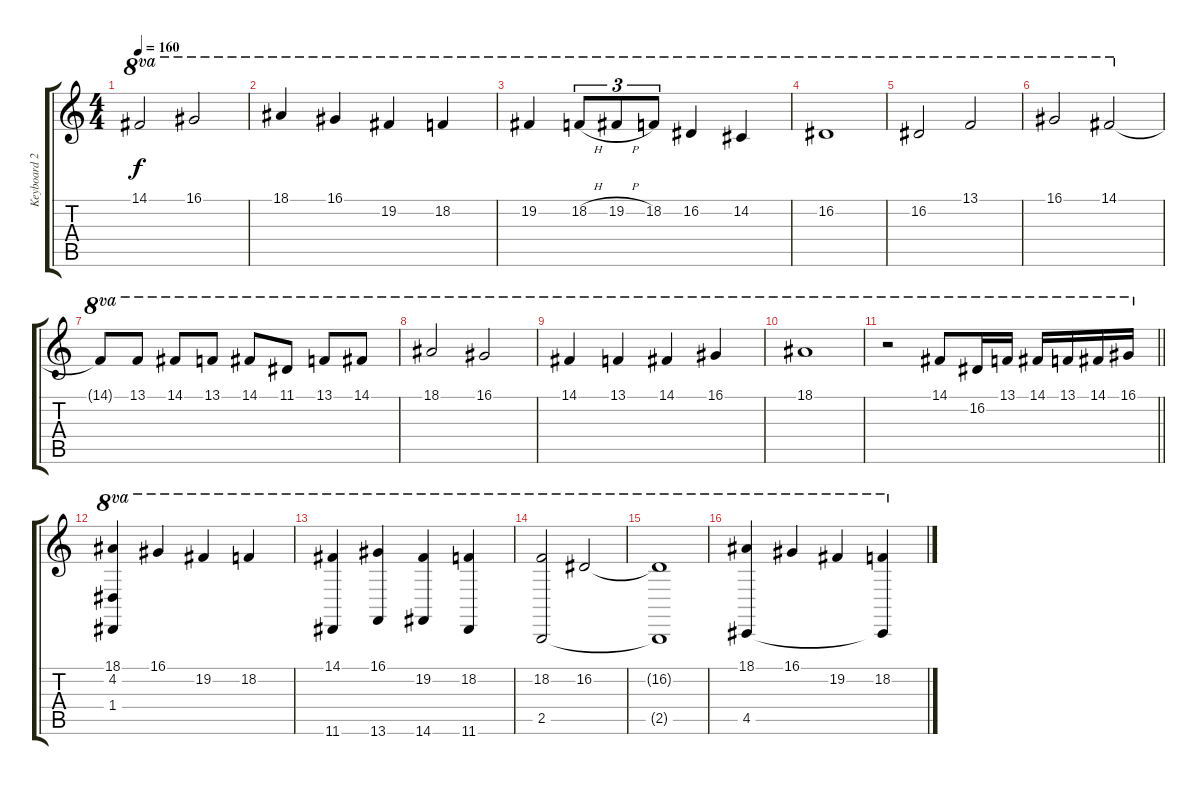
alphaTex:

\track ("Keyboard 2" "Keyboard 2") {instrument stringensemble1}
\staff {score tabs}
\tuning (E4 B3 G3 D3 A2 E2) {hide}
\ts (4 4)
\tempo 160
\clef g2
\ks c
14.1.2{ot 8va dy f} 16.1.2{ot 8va} |
18.1.4{ot 8va} 16.1.4{ot 8va} 19.2.4{ot 8va} 18.2.4{ot 8va} |
19.2.4{ot 8va} 18.2{h}.8{tu (3 2) ot 8va} 19.2{h}.8{tu (3 2) ot 8va} 18.2.8{tu (3 2) ot 8va} 16.2.4{ot 8va} 14.2.4{ot 8va} |
16.2.1{ot 8va} |
16.2.2{ot 8va} 13.1.2{ot 8va} |
16.1.2{ot 8va} 14.1.2{ot 8va} |
14.1{t}.8{ot 8va} 13.1.8{ot 8va} 14.1.8{ot 8va} 13.1.8{ot 8va} 14.1.8{ot 8va} 11.1.8{ot 8va} 13.1.8{ot 8va} 14.1.8{ot 8va} |
18.1.2{ot 8va} 16.1.2{ot 8va} |
14.1.4{ot 8va} 13.1.4{ot 8va} 14.1.4{ot 8va} 16.1.4{ot 8va} |
18.1.1{ot 8va} |
\barLineRight lightlight
r.2{ot 8va} 14.1.8{ot 8va} 16.2.16{ot 8va} 13.1.16{ot 8va} 14.1.16{ot 8va} 13.1.16{ot 8va} 14.1.16{ot 8va} 16.1.16{ot 8va} |
(18.1 4.2 1.4).4{ot 8va} 16.1.4{ot 8va} 19.2.4{ot 8va} 18.2.4{ot 8va} |
(14.1 11.6).4{ot 8va} (16.1 13.6).4{ot 8va} (19.2 14.6).4{ot 8va} (18.2 11.6).4{ot 8va} |
(18.2 2.5).2{ot 8va} 16.2.2{ot 8va} |
(16.2{t} 2.5{t}).1{ot 8va} |
(18.1 4.5).4{ot 8va} 16.1.4{ot 8va} 19.2.4{ot 8va} (18.2 4.5{t}).4{ot 8va}
